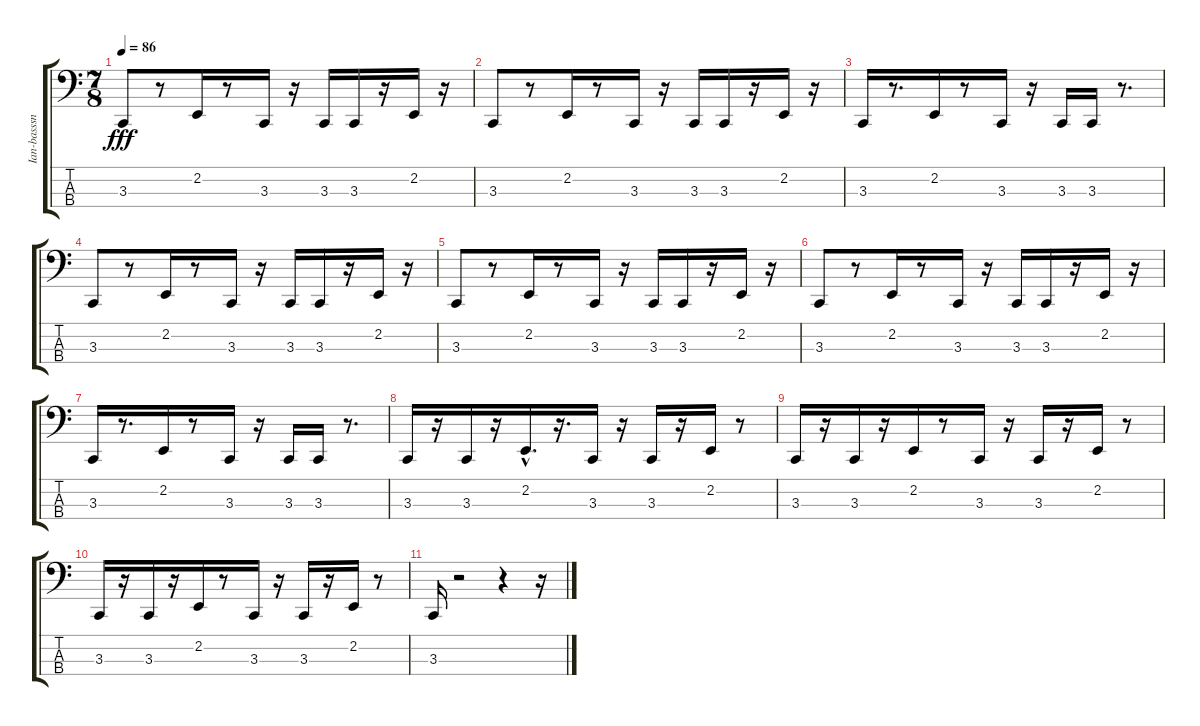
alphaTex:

\track ("Ian-basssnares" "Ian-basssn") {instrument acousticgrandpiano}
\staff {score tabs}
\tuning (G2 D2 A1 E1) {hide}
\ts (7 8)
\tempo 86
\clef f4
\ks c
3.3.8{dy fff} r.8 2.2.16 r.8 3.3.16 r.16 3.3.16 3.3.16 r.16 2.2.16 r.16 |
3.3.8 r.8 2.2.16 r.8 3.3.16 r.16 3.3.16 3.3.16 r.16 2.2.16 r.16 |
3.3.16 r.8{d} 2.2.16 r.8 3.3.16 r.16 3.3.16 3.3.16 r.8{d} |
3.3.8 r.8 2.2.16 r.8 3.3.16 r.16 3.3.16 3.3.16 r.16 2.2.16 r.16 |
3.3.8 r.8 2.2.16 r.8 3.3.16 r.16 3.3.16 3.3.16 r.16 2.2.16 r.16 |
3.3.8 r.8 2.2.16 r.8 3.3.16 r.16 3.3.16 3.3.16 r.16 2.2.16 r.16 |
3.3.16 r.8{d} 2.2.16 r.8 3.3.16 r.16 3.3.16 3.3.16 r.8{d} |
3.3.16 r.16 3.3.16 r.16 2.2{hac}.16{d} r.16{d} 3.3.16 r.16 3.3.16 r.16 2.2.16 r.8 |
3.3.16 r.16 3.3.16 r.16 2.2.16 r.8 3.3.16 r.16 3.3.16 r.16 2.2.16 r.8 |
3.3.16 r.16 3.3.16 r.16 2.2.16 r.8 3.3.16 r.16 3.3.16 r.16 2.2.16 r.8 |
3.3.16 r.2 r.4 r.16
